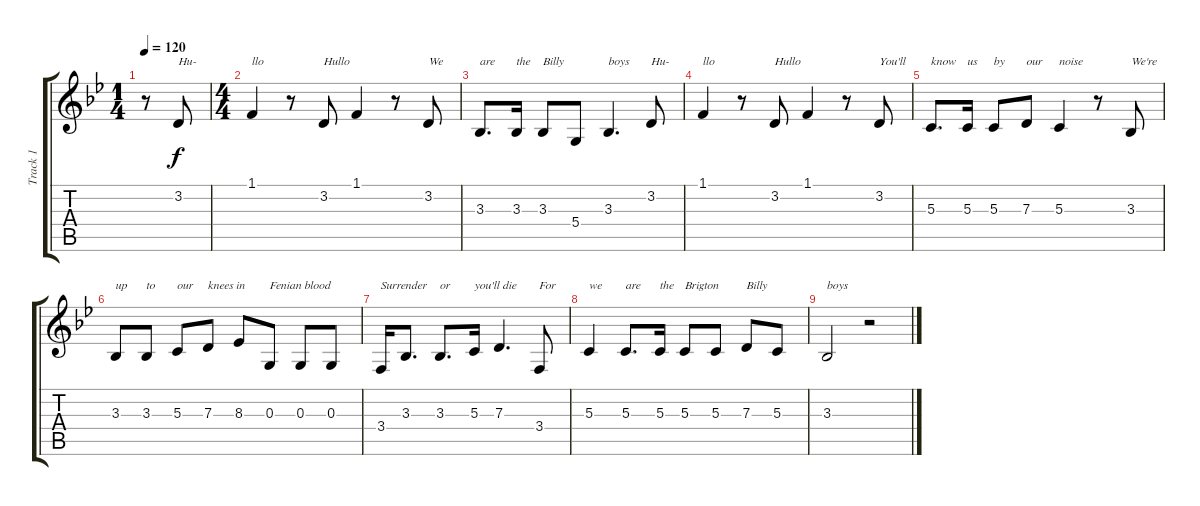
\track ("Track 1" "Track 1") {instrument flute}
\staff {score tabs}
\tuning (E4 B3 G3 D3 A2 E2) {hide}
\ts (1 4)
\tempo 120
\clef g2
\ks bb
r.8{dy f instrument flute} 3.2.8{txt "Hu-"} |
\ts (4 4)
1.1.4{txt "llo"} r.8 3.2.8{txt "Hullo"} 1.1.4 r.8 3.2.8{txt "We"} |
3.3.8{d txt "are"} 3.3.16{txt "the"} 3.3.8{txt "Billy"} 5.4.8 3.3.4{d txt "boys"} 3.2.8{txt "Hu-"} |
1.1.4{txt "llo"} r.8 3.2.8{txt "Hullo"} 1.1.4 r.8 3.2.8{txt "You'll"} |
5.3.8{d txt "know"} 5.3.16{txt "us"} 5.3.8{txt "by"} 7.3.8{txt "our"} 5.3.4{txt "noise"} r.8 3.3.8{txt "We're"} |
3.3.8{txt "up"} 3.3.8{txt "to"} 5.3.8{txt "our"} 7.3.8{txt "knees in"} 8.3.8 0.3.8{txt "Fenian blood"} 0.3.8 0.3.8 |
3.4.16{txt "Surrender"} 3.3.8{d} 3.3.8{d txt "or"} 5.3.16{txt "you'll die"} 7.3.4{d} 3.4.8{txt "For"} |
5.3.4{txt "we"} 5.3.8{d txt "are"} 5.3.16{txt "the"} 5.3.8{txt "Brigton"} 5.3.8 7.3.8{txt "Billy"} 5.3.8 |
3.3.2{txt "boys"} r.2
